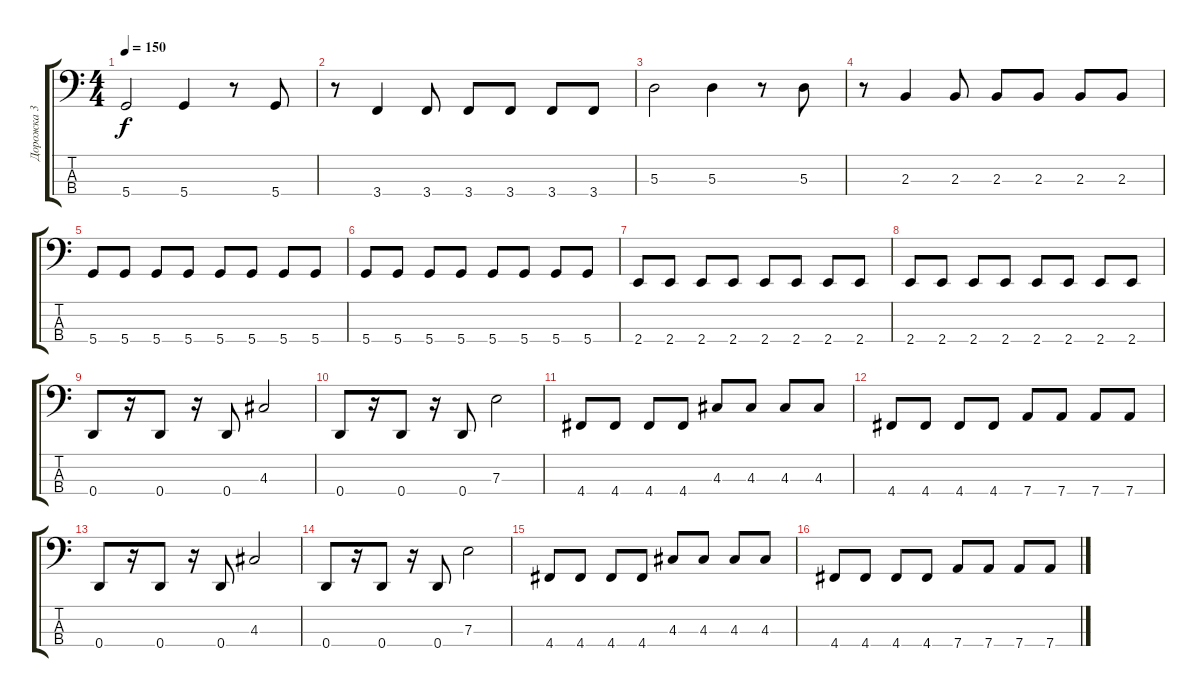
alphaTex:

\track ("Дорожка 3" "Дорожка 3") {instrument electricbassfinger}
\staff {score tabs}
\tuning (G2 D2 A1 D1) {hide}
\ts (4 4)
\tempo 150
\clef f4
\ks c
5.4.2{dy f} 5.4.4 r.8 5.4.8 |
r.8 3.4.4 3.4.8 3.4.8 3.4.8 3.4.8 3.4.8 |
5.3.2 5.3.4 r.8 5.3.8 |
r.8 2.3.4 2.3.8 2.3.8 2.3.8 2.3.8 2.3.8 |
5.4.8 5.4.8 5.4.8 5.4.8 5.4.8 5.4.8 5.4.8 5.4.8 |
5.4.8 5.4.8 5.4.8 5.4.8 5.4.8 5.4.8 5.4.8 5.4.8 |
2.4.8 2.4.8 2.4.8 2.4.8 2.4.8 2.4.8 2.4.8 2.4.8 |
2.4.8 2.4.8 2.4.8 2.4.8 2.4.8 2.4.8 2.4.8 2.4.8 |
0.4.8 r.16 0.4.8 r.16 0.4.8 4.3.2 |
0.4.8 r.16 0.4.8 r.16 0.4.8 7.3.2 |
4.4.8 4.4.8 4.4.8 4.4.8 4.3.8 4.3.8 4.3.8 4.3.8 |
4.4.8 4.4.8 4.4.8 4.4.8 7.4.8 7.4.8 7.4.8 7.4.8 |
0.4.8 r.16 0.4.8 r.16 0.4.8 4.3.2 |
0.4.8 r.16 0.4.8 r.16 0.4.8 7.3.2 |
4.4.8 4.4.8 4.4.8 4.4.8 4.3.8 4.3.8 4.3.8 4.3.8 |
4.4.8 4.4.8 4.4.8 4.4.8 7.4.8 7.4.8 7.4.8 7.4.8
